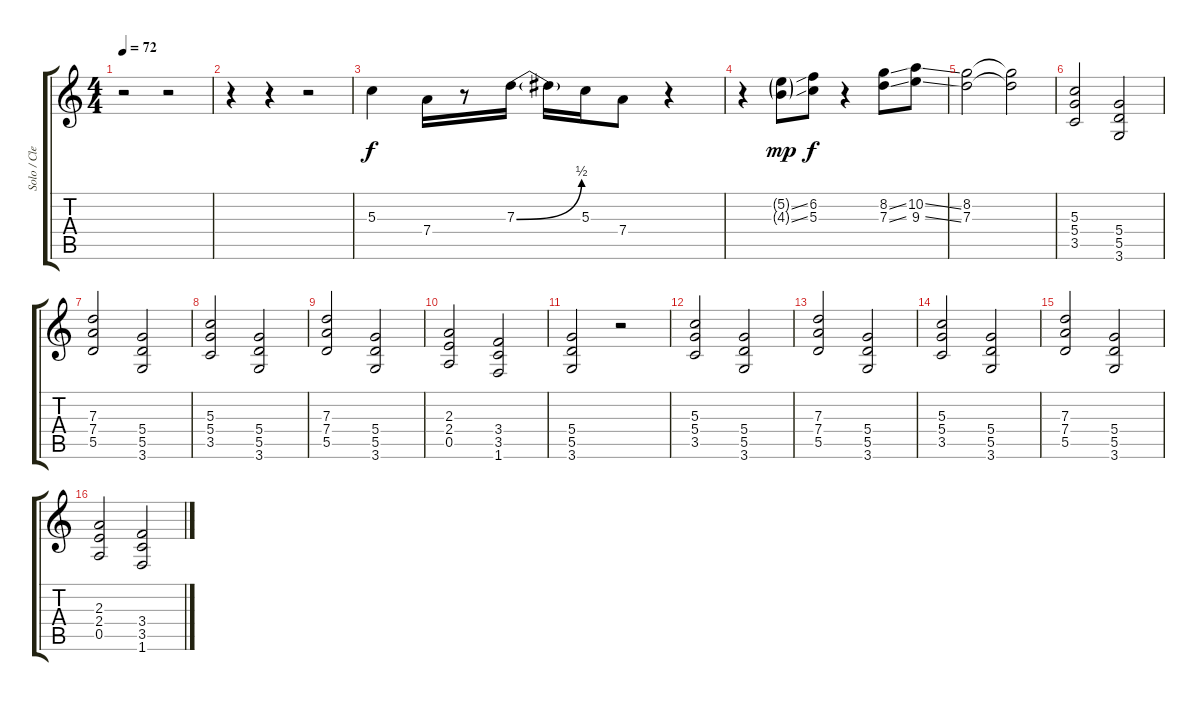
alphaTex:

\track ("Solo / Clean Gitarr" "Solo / Cle") {instrument distortionguitar}
\staff {score tabs}
\tuning (E4 B3 G3 D3 A2 E2) {hide}
\ts (4 4)
\tempo 72
\clef g2
\ks c
r.2{dy f} r.2 |
r.4 r.4 r.2 |
5.3.4 7.4.16 r.8 7.3{be (bend 0 0 60 2)}.16 7.3{t}.16 5.3.16 7.4.8 r.4 |
r.4 (5.2{ss g} 4.3{ss g}).8{dy mp} (6.2 5.3).8{dy f} r.4 (8.2{ss} 7.3{ss}).8 (10.2{ss} 9.3{ss}).8 |
(8.2 7.3).2 (8.2{t} 7.3{t}).2 |
(5.3 5.4 3.5).2 (5.4 5.5 3.6).2 |
(7.3 7.4 5.5).2 (5.4 5.5 3.6).2 |
(5.3 5.4 3.5).2 (5.4 5.5 3.6).2 |
(7.3 7.4 5.5).2 (5.4 5.5 3.6).2 |
(2.3 2.4 0.5).2 (3.4 3.5 1.6).2 |
(5.4 5.5 3.6).2 r.2 |
(5.3 5.4 3.5).2 (5.4 5.5 3.6).2 |
(7.3 7.4 5.5).2 (5.4 5.5 3.6).2 |
(5.3 5.4 3.5).2 (5.4 5.5 3.6).2 |
(7.3 7.4 5.5).2 (5.4 5.5 3.6).2 |
(2.3 2.4 0.5).2 (3.4 3.5 1.6).2
